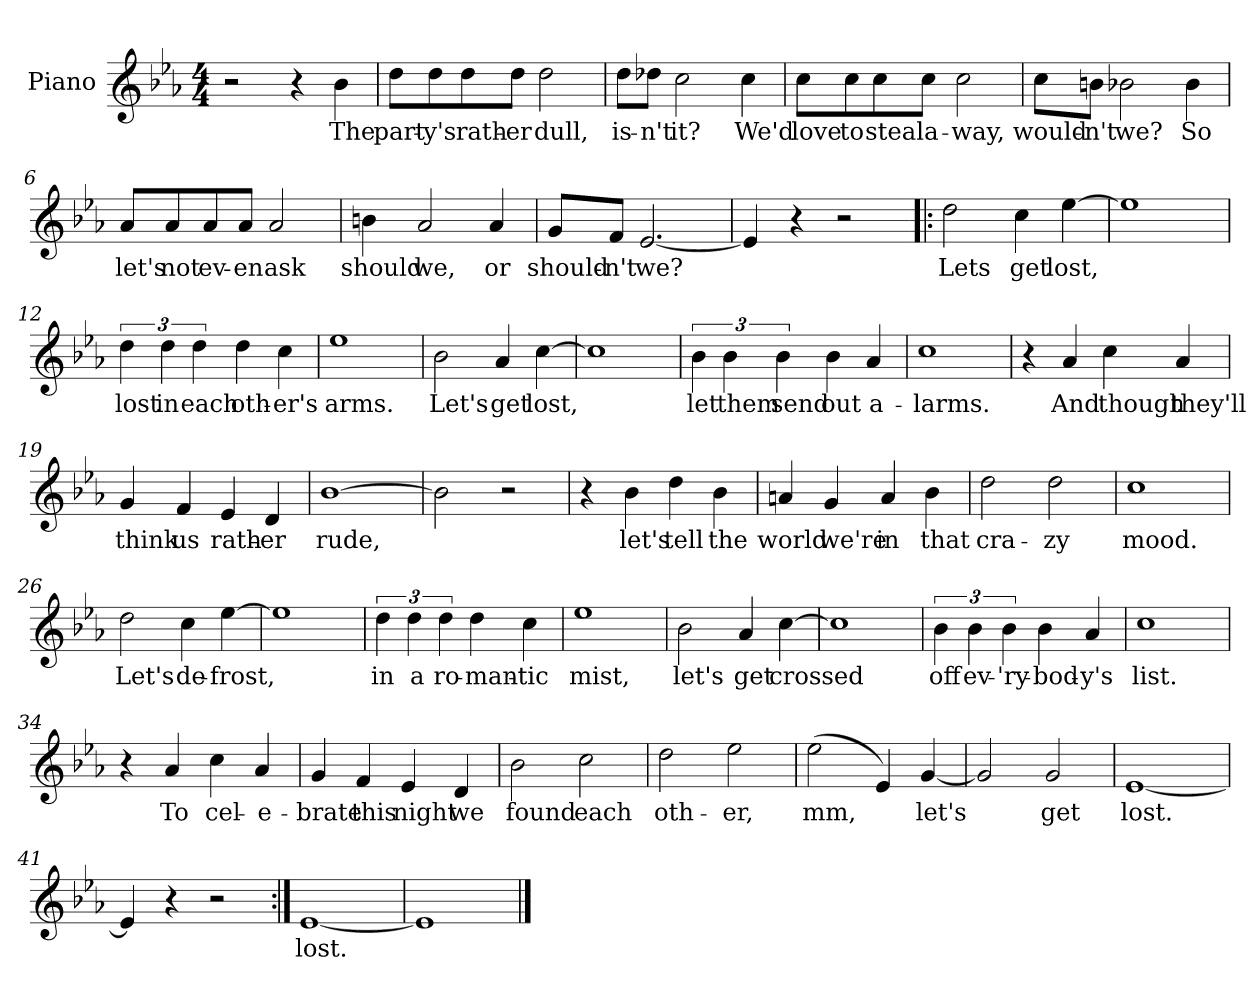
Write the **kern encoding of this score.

**kern	**text
*part1	*part1
*staff1	*staff1
*I"Piano	*
*I'Pno.	*
*clefG2	*
*k[b-e-a-]	*
*E-:	*
*M4/4	*
=1	=1
2r	.
4r	.
4b-\	The
=2	=2
8dd\L	part-
8dd\	-y's
8dd\	rath-
8dd\J	-er
2dd\	dull,
=3	=3
8dd\L	is-
8dd-X\J	-n't
2cc\	it?
4cc\	We'd
=4	=4
8cc\L	love
8cc\	to
8cc\	steal
8cc\J	a-
2cc\	-way,
!!LO:LB:g=z
=5	=5
8cc\L	would-
8bn\J	-n't
2b-X\	we?
4b-\	So
=6	=6
8a-/L	let's
8a-/	not
8a-/	ev-
8a-/J	-en
2a-/	ask
=7	=7
4bn\	should
2a-/	we,
4a-/	or
=8	=8
8g/L	should-
8f/J	-n't
[2.e-/	we?
!!LO:LB:g=z
=9	=9
4e-/]	.
4r	.
2r	.
=10!|:	=10!|:
2dd\	Lets
4cc\	get
[4ee-\	lost,
=11	=11
1ee-]	.
=12	=12
6dd\	lost
6dd\	in
6dd\	each
4dd\	oth-
4cc\	-er's
=13	=13
1ee-	arms.
=14	=14
2b-\	Let's
4a-/	get
[4cc\	lost,
!!LO:LB:g=z
=15	=15
1cc]	.
=16	=16
6b-\	let
6b-\	them
6b-\	send
4b-\	out
4a-/	a-
=17	=17
1cc	-larms.
=18	=18
4r	.
4a-/	And
4cc\	though
4a-/	they'll
=19	=19
4g/	think
4f/	us
4e-/	rath-
4d/	-er
!!LO:LB:g=z
=20	=20
[1b-	rude,
=21	=21
2b-\]	.
2r	.
=22	=22
4r	.
4b-\	let's
4dd\	tell
4b-\	the
=23	=23
4an/	world
4g/	we're
4a/	in
4b-\	that
=24	=24
2dd\	cra-
2dd\	-zy
=25	=25
1cc	mood.
!!LO:LB:g=z
=26	=26
2dd\	Let's
4cc\	de-
[4ee-\	-frost,
=27	=27
1ee-]	.
=28	=28
6dd\	in
6dd\	a
6dd\	ro-
4dd\	-man-
4cc\	-tic
=29	=29
1ee-	mist,
=30	=30
2b-\	let's
4a-/	get
[4cc\	crossed
=31	=31
1cc]	.
!!LO:LB:g=z
=32	=32
6b-\	off
6b-\	ev-
6b-\	-'ry-
4b-\	-bod-
4a-/	-y's
=33	=33
1cc	list.
=34	=34
4r	.
4a-/	To
4cc\	cel-
4a-/	-e-
=35	=35
4g/	-brate
4f/	this
4e-/	night
4d/	we
=36	=36
2b-\	found
2cc\	each
!!LO:LB:g=z
=37	=37
2dd\	oth-
2ee-\	-er,
=38	=38
(2ee-\	mm,
4e-/)	.
[4g/	let's
=39	=39
2g/]	.
2g/	get
=40	=40
[1e-	lost.
=41	=41
4e-/]	.
4r	.
2r	.
=42:|!	=42:|!
[1e-	lost.
=43	=43
1e-]	.
==	==
*-	*-
